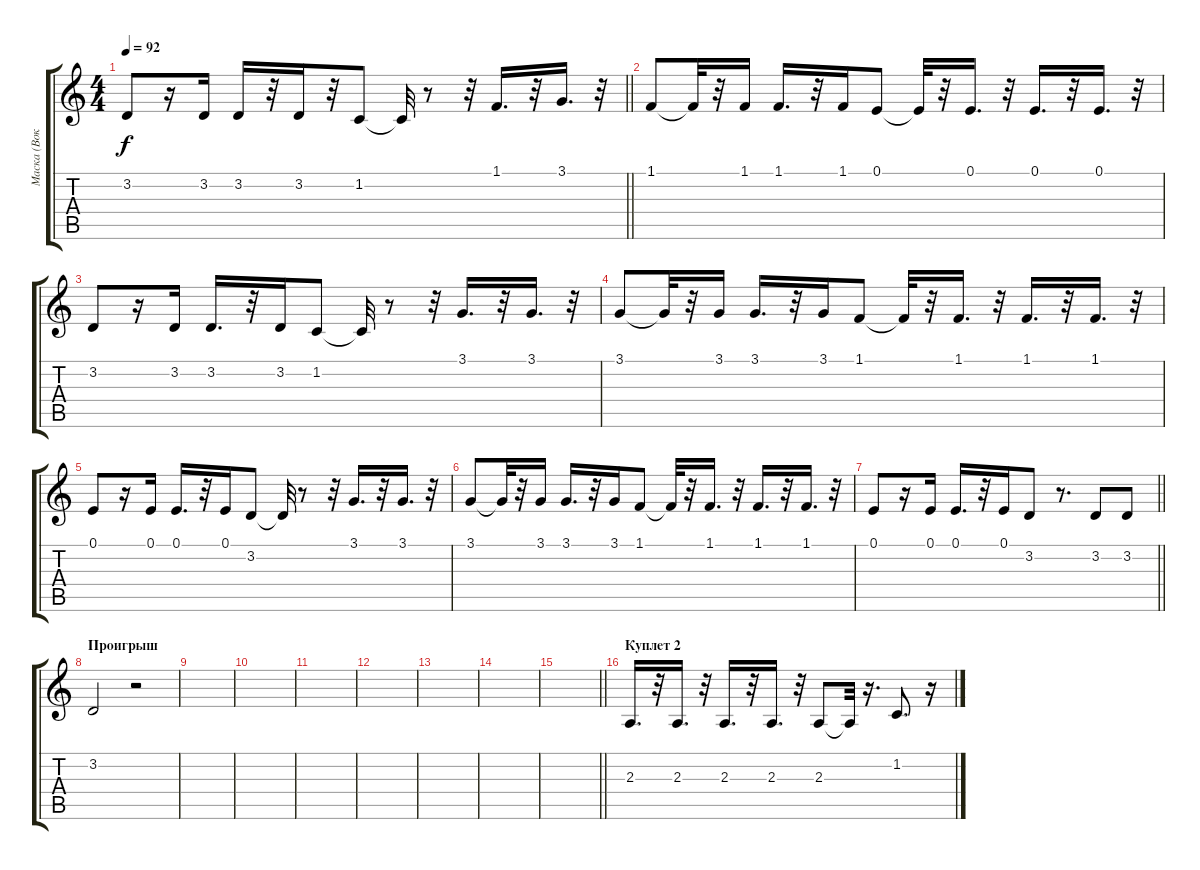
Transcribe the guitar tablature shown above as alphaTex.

\track ("Маска (Вокал)" "Маска (Вок") {instrument lead6voice}
\staff {score tabs}
\tuning (E4 B3 G3 D3 A2 E2) {hide}
\ts (4 4)
\tempo 92
\clef g2
\barLineRight lightlight
\ks c
3.2.8{dy f} r.16 3.2.16 3.2.16 r.32 3.2.16 r.32 1.2.8 1.2{t}.32 r.8 r.32 1.1.16{d} r.32 3.1.16{d} r.32 |
1.1.8 1.1{t}.32 r.32 1.1.16 1.1.16{d} r.32 1.1.16 0.1.8 0.1{t}.32 r.32 0.1.16{d} r.32 0.1.16{d} r.32 0.1.16{d} r.32 |
3.2.8 r.16 3.2.16 3.2.16{d} r.32 3.2.16 1.2.8 1.2{t}.32 r.8 r.32 3.1.16{d} r.32 3.1.16{d} r.32 |
3.1.8 3.1{t}.32 r.32 3.1.16 3.1.16{d} r.32 3.1.16 1.1.8 1.1{t}.32 r.32 1.1.16{d} r.32 1.1.16{d} r.32 1.1.16{d} r.32 |
0.1.8 r.16 0.1.16 0.1.16{d} r.32 0.1.16 3.2.8 3.2{t}.32 r.8 r.32 3.1.16{d} r.32 3.1.16{d} r.32 |
3.1.8 3.1{t}.32 r.32 3.1.16 3.1.16{d} r.32 3.1.16 1.1.8 1.1{t}.32 r.32 1.1.16{d} r.32 1.1.16{d} r.32 1.1.16{d} r.32 |
\barLineRight lightlight
0.1.8 r.16 0.1.16 0.1.16{d} r.32 0.1.16 3.2.8 r.8{d} 3.2.8 3.2.8 |
\section ("" "Проигрыш")
3.2.2 r.2 |
|
|
|
|
|
|
\barLineRight lightlight
|
\section ("" "Куплет 2")
2.3.16{d} r.32 2.3.16{d} r.32 2.3.16{d} r.32 2.3.16{d} r.32 2.3.8 2.3{t}.32 r.16{d} 1.2.8{d} r.16
